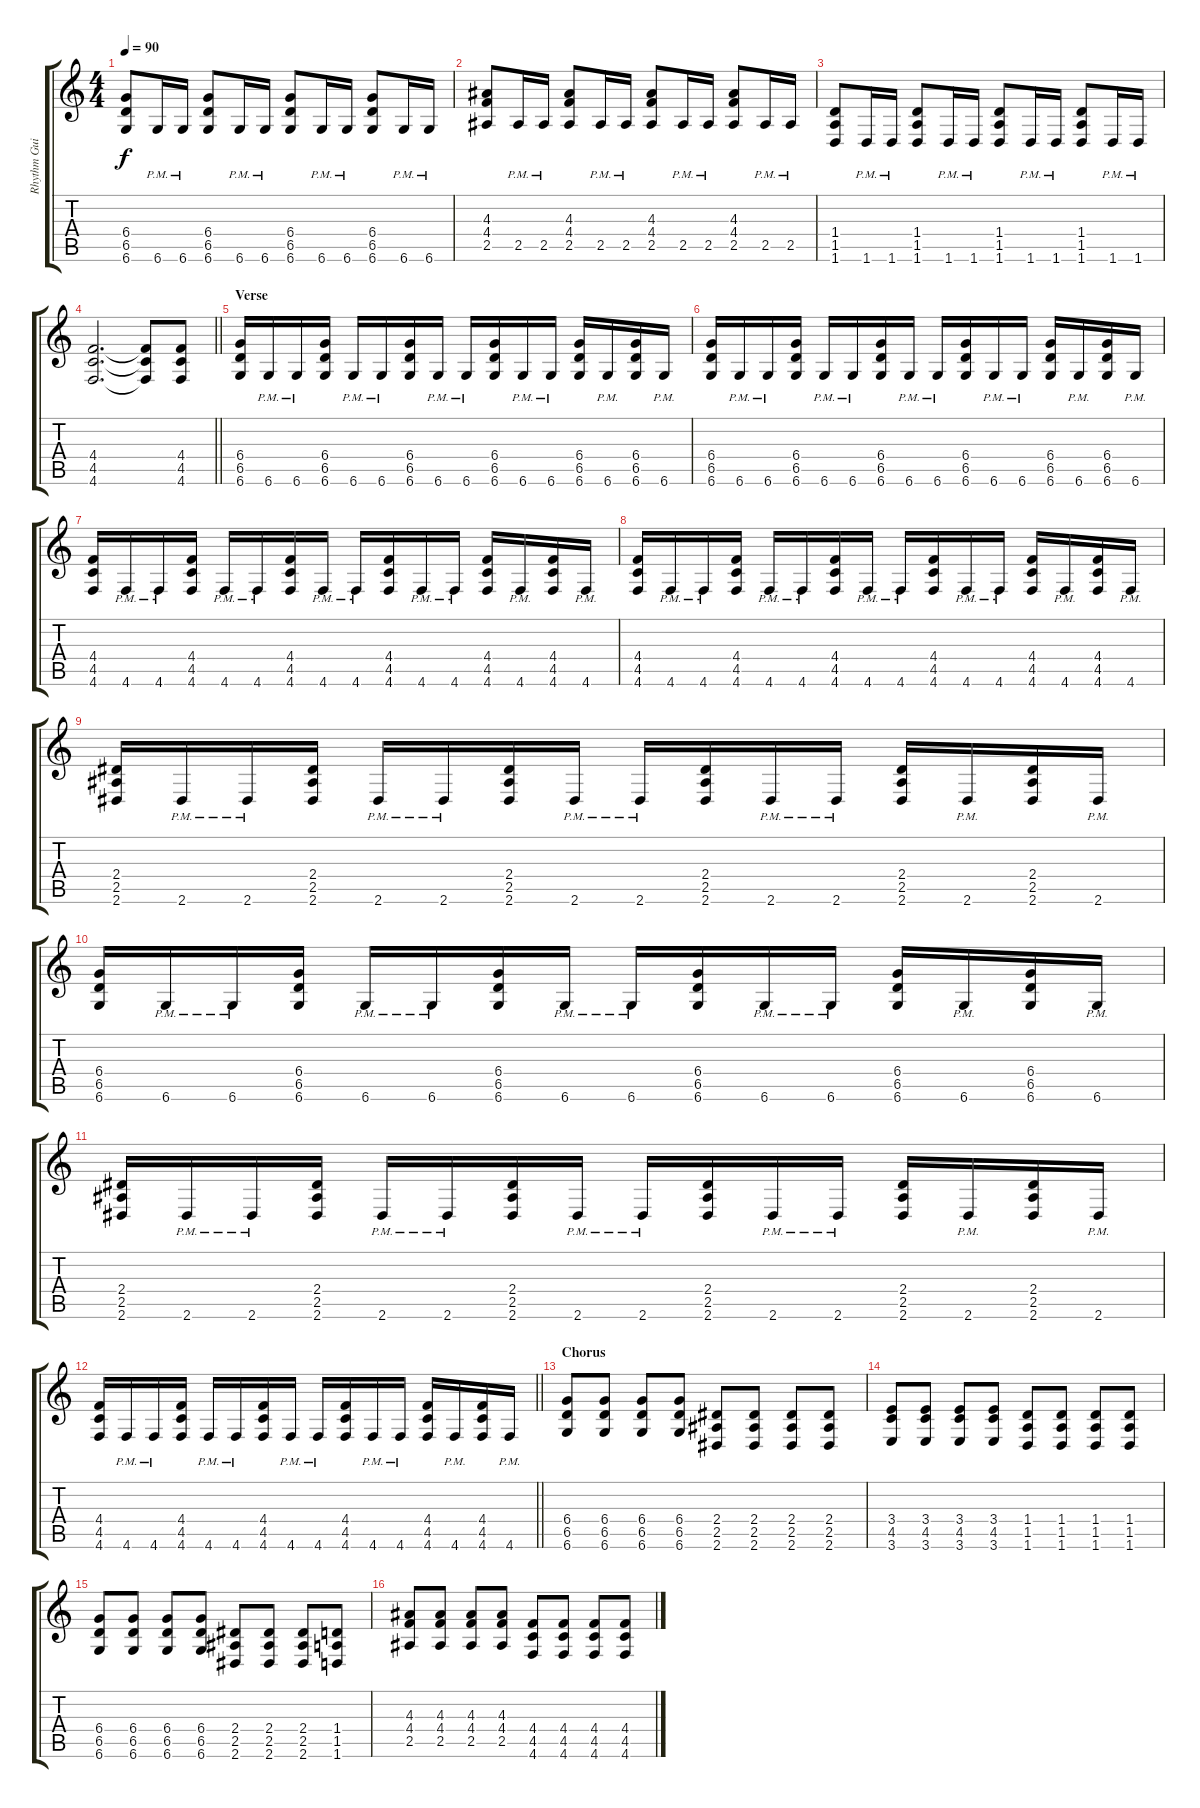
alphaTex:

\track ("Rhythm Guitar" "Rhythm Gui") {instrument distortionguitar}
\staff {score tabs}
\tuning (Eb4 Bb3 Gb3 Db3 Ab2 Db2) {hide}
\ts (4 4)
\tempo 90
\clef g2
\ks c
(6.4 6.5 6.6).8{dy f} 6.6{pm}.16 6.6{pm}.16 (6.4 6.5 6.6).8 6.6{pm}.16 6.6{pm}.16 (6.4 6.5 6.6).8 6.6{pm}.16 6.6{pm}.16 (6.4 6.5 6.6).8 6.6{pm}.16 6.6{pm}.16 |
(4.3 4.4 2.5).8 2.5{pm}.16 2.5{pm}.16 (4.3 4.4 2.5).8 2.5{pm}.16 2.5{pm}.16 (4.3 4.4 2.5).8 2.5{pm}.16 2.5{pm}.16 (4.3 4.4 2.5).8 2.5{pm}.16 2.5{pm}.16 |
(1.4 1.5 1.6).8 1.6{pm}.16 1.6{pm}.16 (1.4 1.5 1.6).8 1.6{pm}.16 1.6{pm}.16 (1.4 1.5 1.6).8 1.6{pm}.16 1.6{pm}.16 (1.4 1.5 1.6).8 1.6{pm}.16 1.6{pm}.16 |
\barLineRight lightlight
(4.4 4.5 4.6).2{d} (4.4{t} 4.5{t} 4.6{t}).8 (4.4 4.5 4.6).8 |
\section ("" "Verse")
(6.4 6.5 6.6).16 6.6{pm}.16 6.6{pm}.16 (6.4 6.5 6.6).16 6.6{pm}.16 6.6{pm}.16 (6.4 6.5 6.6).16 6.6{pm}.16 6.6{pm}.16 (6.4 6.5 6.6).16 6.6{pm}.16 6.6{pm}.16 (6.4 6.5 6.6).16 6.6{pm}.16 (6.4 6.5 6.6).16 6.6{pm}.16 |
(6.4 6.5 6.6).16 6.6{pm}.16 6.6{pm}.16 (6.4 6.5 6.6).16 6.6{pm}.16 6.6{pm}.16 (6.4 6.5 6.6).16 6.6{pm}.16 6.6{pm}.16 (6.4 6.5 6.6).16 6.6{pm}.16 6.6{pm}.16 (6.4 6.5 6.6).16 6.6{pm}.16 (6.4 6.5 6.6).16 6.6{pm}.16 |
(4.4 4.5 4.6).16 4.6{pm}.16 4.6{pm}.16 (4.4 4.5 4.6).16 4.6{pm}.16 4.6{pm}.16 (4.4 4.5 4.6).16 4.6{pm}.16 4.6{pm}.16 (4.4 4.5 4.6).16 4.6{pm}.16 4.6{pm}.16 (4.4 4.5 4.6).16 4.6{pm}.16 (4.4 4.5 4.6).16 4.6{pm}.16 |
(4.4 4.5 4.6).16 4.6{pm}.16 4.6{pm}.16 (4.4 4.5 4.6).16 4.6{pm}.16 4.6{pm}.16 (4.4 4.5 4.6).16 4.6{pm}.16 4.6{pm}.16 (4.4 4.5 4.6).16 4.6{pm}.16 4.6{pm}.16 (4.4 4.5 4.6).16 4.6{pm}.16 (4.4 4.5 4.6).16 4.6{pm}.16 |
(2.4 2.5 2.6).16 2.6{pm}.16 2.6{pm}.16 (2.4 2.5 2.6).16 2.6{pm}.16 2.6{pm}.16 (2.4 2.5 2.6).16 2.6{pm}.16 2.6{pm}.16 (2.4 2.5 2.6).16 2.6{pm}.16 2.6{pm}.16 (2.4 2.5 2.6).16 2.6{pm}.16 (2.4 2.5 2.6).16 2.6{pm}.16 |
(6.4 6.5 6.6).16 6.6{pm}.16 6.6{pm}.16 (6.4 6.5 6.6).16 6.6{pm}.16 6.6{pm}.16 (6.4 6.5 6.6).16 6.6{pm}.16 6.6{pm}.16 (6.4 6.5 6.6).16 6.6{pm}.16 6.6{pm}.16 (6.4 6.5 6.6).16 6.6{pm}.16 (6.4 6.5 6.6).16 6.6{pm}.16 |
(2.4 2.5 2.6).16 2.6{pm}.16 2.6{pm}.16 (2.4 2.5 2.6).16 2.6{pm}.16 2.6{pm}.16 (2.4 2.5 2.6).16 2.6{pm}.16 2.6{pm}.16 (2.4 2.5 2.6).16 2.6{pm}.16 2.6{pm}.16 (2.4 2.5 2.6).16 2.6{pm}.16 (2.4 2.5 2.6).16 2.6{pm}.16 |
\barLineRight lightlight
(4.4 4.5 4.6).16 4.6{pm}.16 4.6{pm}.16 (4.4 4.5 4.6).16 4.6{pm}.16 4.6{pm}.16 (4.4 4.5 4.6).16 4.6{pm}.16 4.6{pm}.16 (4.4 4.5 4.6).16 4.6{pm}.16 4.6{pm}.16 (4.4 4.5 4.6).16 4.6{pm}.16 (4.4 4.5 4.6).16 4.6{pm}.16 |
\section ("" "Chorus")
(6.4 6.5 6.6).8 (6.4 6.5 6.6).8 (6.4 6.5 6.6).8 (6.4 6.5 6.6).8 (2.4 2.5 2.6).8 (2.4 2.5 2.6).8 (2.4 2.5 2.6).8 (2.4 2.5 2.6).8 |
(3.4 4.5 3.6).8 (3.4 4.5 3.6).8 (3.4 4.5 3.6).8 (3.4 4.5 3.6).8 (1.4 1.5 1.6).8 (1.4 1.5 1.6).8 (1.4 1.5 1.6).8 (1.4 1.5 1.6).8 |
(6.4 6.5 6.6).8 (6.4 6.5 6.6).8 (6.4 6.5 6.6).8 (6.4 6.5 6.6).8 (2.4 2.5 2.6).8 (2.4 2.5 2.6).8 (2.4 2.5 2.6).8 (1.4 1.5 1.6).8 |
(4.3 4.4 2.5).8 (4.3 4.4 2.5).8 (4.3 4.4 2.5).8 (4.3 4.4 2.5).8 (4.4 4.5 4.6).8 (4.4 4.5 4.6).8 (4.4 4.5 4.6).8 (4.4 4.5 4.6).8
